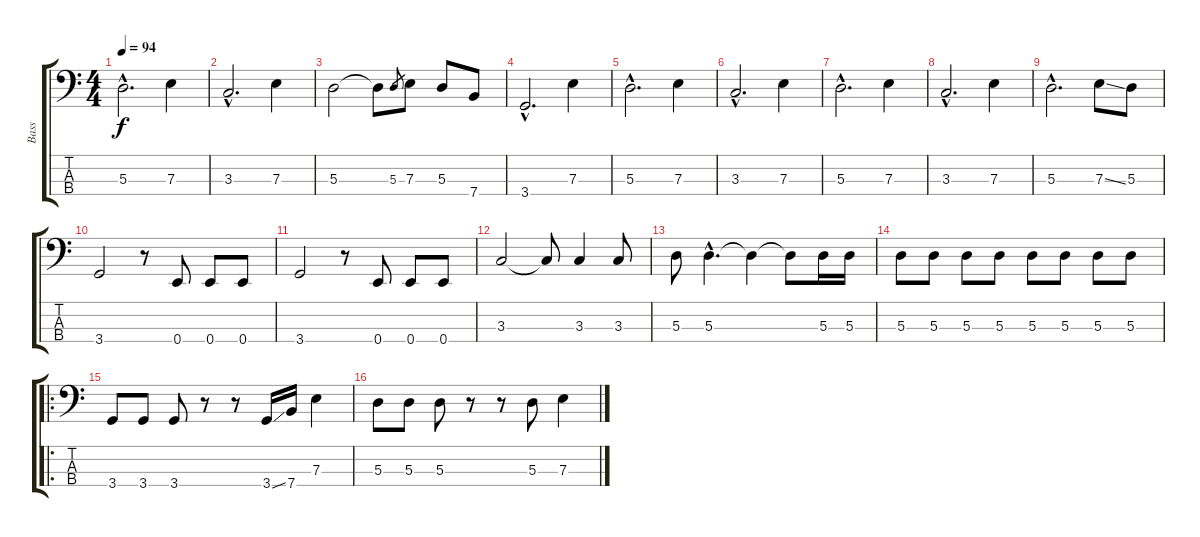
\track ("Bass" "Bass") {instrument electricbassfinger}
\staff {score tabs}
\tuning (G2 D2 A1 E1) {hide}
\ts (4 4)
\tempo 94
\clef f4
\ks c
5.3{hac}.2{d dy f} 7.3.4 |
3.3{hac}.2{d} 7.3.4 |
5.3.2 5.3{t}.8 5.3.8{gr} 7.3.8 5.3.8 7.4.8 |
3.4{hac}.2{d} 7.3.4 |
5.3{hac}.2{d} 7.3.4 |
3.3{hac}.2{d} 7.3.4 |
5.3{hac}.2{d} 7.3.4 |
3.3{hac}.2{d} 7.3.4 |
5.3{hac}.2{d} 7.3{ss}.8 5.3.8 |
3.4.2 r.8 0.4.8 0.4.8 0.4.8 |
3.4.2 r.8 0.4.8 0.4.8 0.4.8 |
3.3.2 3.3{t}.8 3.3.4 3.3.8 |
5.3.8 5.3{hac}.4{d} 5.3{t}.4 5.3{t}.8 5.3.16 5.3.16 |
5.3.8 5.3.8 5.3.8 5.3.8 5.3.8 5.3.8 5.3.8 5.3.8 |
\ro
3.4.8 3.4.8 3.4.8 r.8 r.8 3.4{ss}.16 7.4.16 7.3.4 |
5.3.8 5.3.8 5.3.8 r.8 r.8 5.3.8 7.3.4
